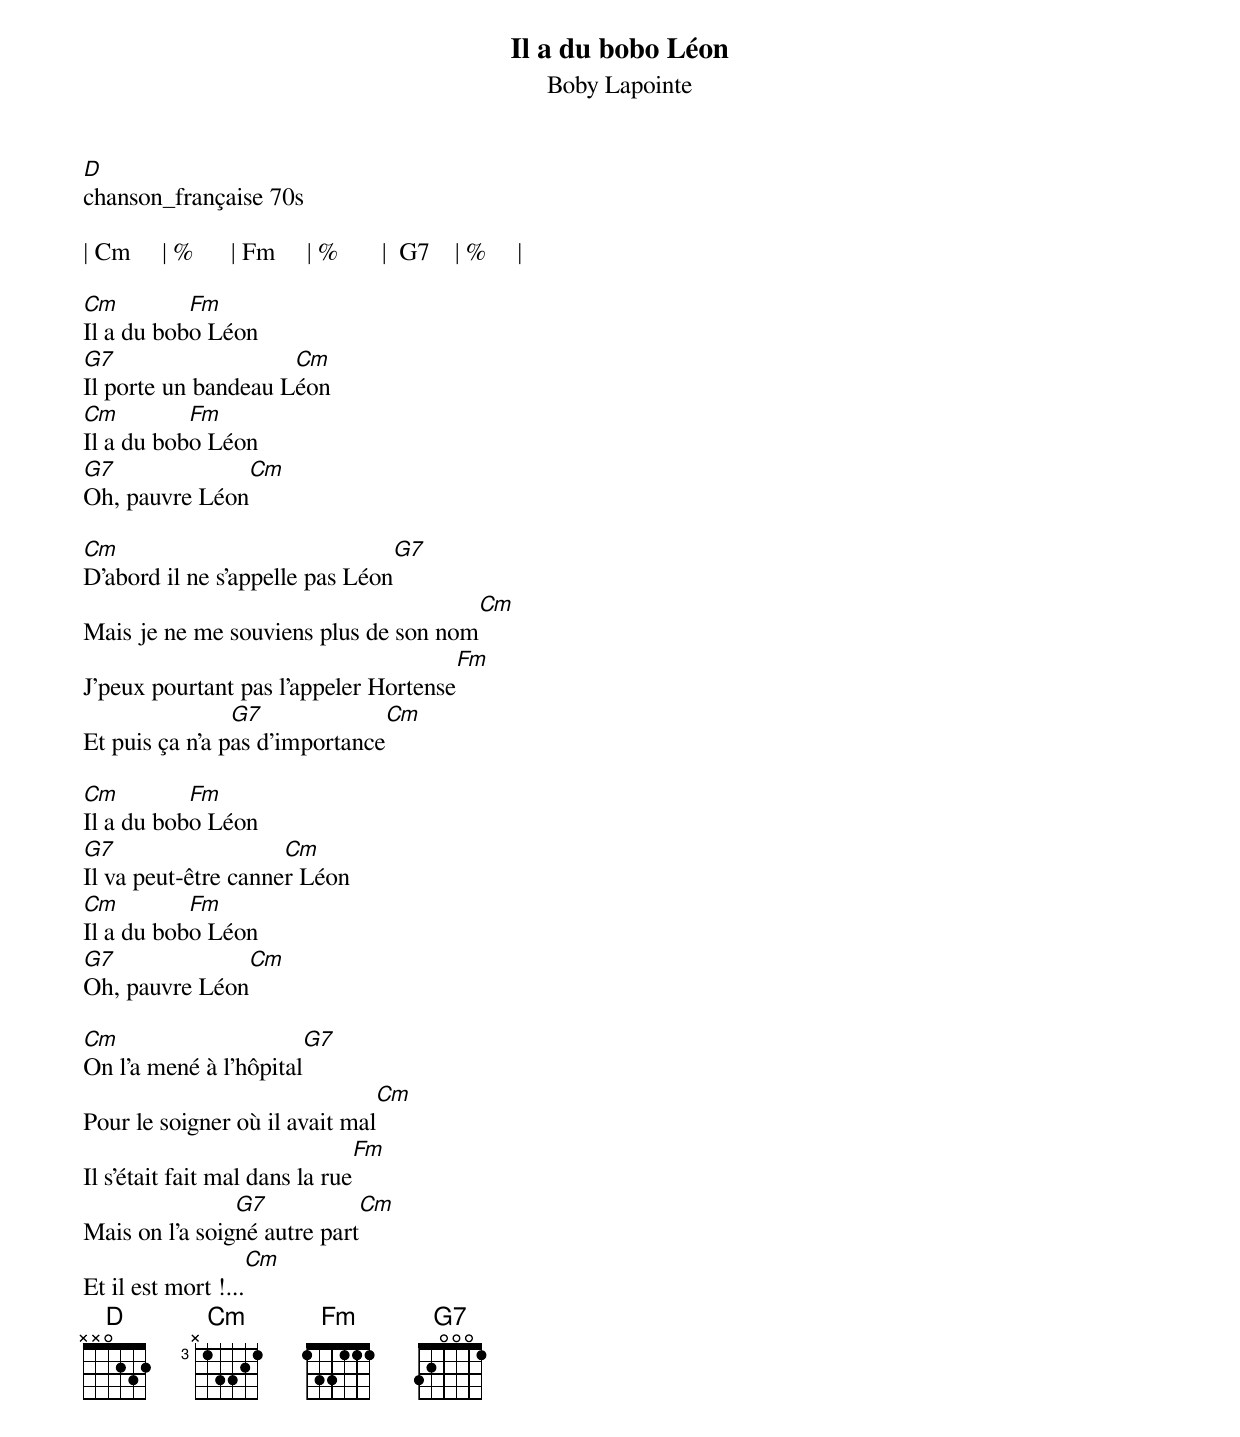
Il a du bobo Léon
Boby Lapointe
D
chanson_française 70s

| Cm     | %      | Fm     | %       |  G7    | %     |

Cm         Fm
Il a du bobo Léon
G7                   Cm
Il porte un bandeau Léon
Cm         Fm
Il a du bobo Léon
G7                Cm
Oh, pauvre Léon

Cm                                   G7
D'abord il ne s'appelle pas Léon
                                                      Cm
Mais je ne me souviens plus de son nom
                                                    Fm
J'peux pourtant pas l'appeler Hortense
                G7                   Cm
Et puis ça n'a pas d'importance

Cm         Fm
Il a du bobo Léon
G7                   Cm
Il va peut-être canner Léon
Cm         Fm
Il a du bobo Léon
G7                Cm
Oh, pauvre Léon

Cm                          G7
On l'a mené à l'hôpital
                                       Cm
Pour le soigner où il avait mal
                                 Fm
Il s'était fait mal dans la rue
                G7                   Cm
Mais on l'a soigné autre part
                      Cm
Et il est mort !...
